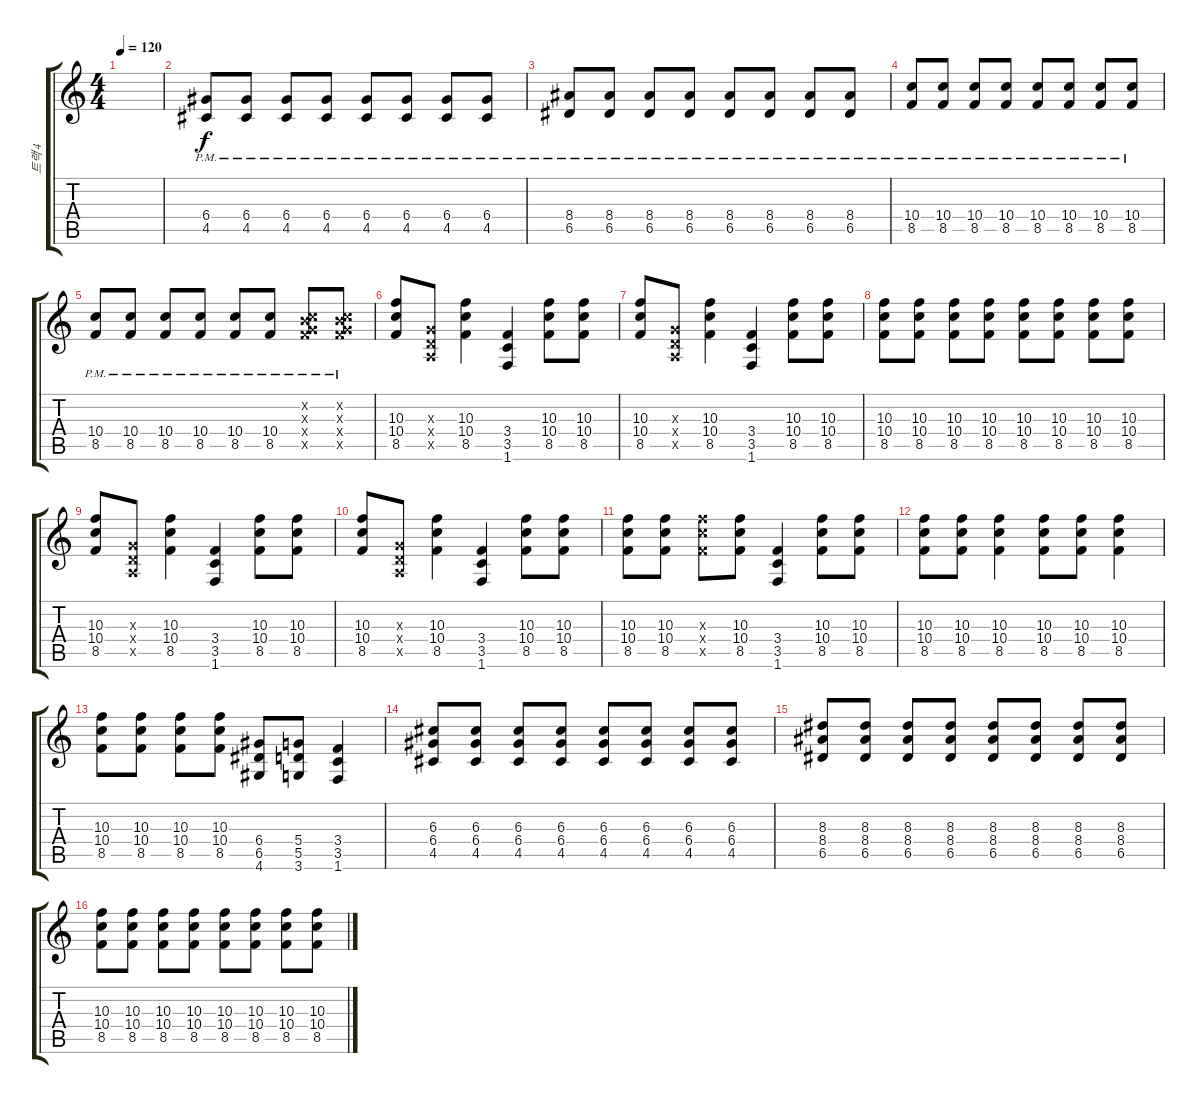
\track ("트랙 4" "트랙 4") {instrument overdrivenguitar}
\staff {score tabs}
\tuning (E4 B3 G3 D3 A2 E2) {hide}
\ts (4 4)
\tempo 120
\clef g2
\ks c
|
(6.4{pm} 4.5{pm}).8 (6.4{pm} 4.5{pm}).8 (6.4{pm} 4.5{pm}).8 (6.4{pm} 4.5{pm}).8 (6.4{pm} 4.5{pm}).8 (6.4{pm} 4.5{pm}).8 (6.4{pm} 4.5{pm}).8 (6.4{pm} 4.5{pm}).8 |
(8.4{pm} 6.5{pm}).8 (8.4{pm} 6.5{pm}).8 (8.4{pm} 6.5{pm}).8 (8.4{pm} 6.5{pm}).8 (8.4{pm} 6.5{pm}).8 (8.4{pm} 6.5{pm}).8 (8.4{pm} 6.5{pm}).8 (8.4{pm} 6.5{pm}).8 |
(10.4{pm} 8.5{pm}).8 (10.4{pm} 8.5{pm}).8 (10.4{pm} 8.5{pm}).8 (10.4{pm} 8.5{pm}).8 (10.4{pm} 8.5{pm}).8 (10.4{pm} 8.5{pm}).8 (10.4{pm} 8.5{pm}).8 (10.4{pm} 8.5{pm}).8 |
(10.4{pm} 8.5{pm}).8 (10.4{pm} 8.5{pm}).8 (10.4{pm} 8.5{pm}).8 (10.4{pm} 8.5{pm}).8 (10.4{pm} 8.5{pm}).8 (10.4{pm} 8.5{pm}).8 (0.2{x} 0.3{x} 10.4{pm x} 8.5{pm x}).8 (0.2{x} 0.3{x} 10.4{pm x} 8.5{pm x}).8 |
(10.3 10.4 8.5).8 (0.3{x} 0.4{x} 0.5{x}).8 (10.3 10.4 8.5).4 (3.4 3.5 1.6).4 (10.3 10.4 8.5).8 (10.3 10.4 8.5).8 |
(10.3 10.4 8.5).8 (0.3{x} 0.4{x} 0.5{x}).8 (10.3 10.4 8.5).4 (3.4 3.5 1.6).4 (10.3 10.4 8.5).8 (10.3 10.4 8.5).8 |
(10.3 10.4 8.5).8 (10.3 10.4 8.5).8 (10.3 10.4 8.5).8 (10.3 10.4 8.5).8 (10.3 10.4 8.5).8 (10.3 10.4 8.5).8 (10.3 10.4 8.5).8 (10.3 10.4 8.5).8 |
(10.3 10.4 8.5).8 (0.3{x} 0.4{x} 0.5{x}).8 (10.3 10.4 8.5).4 (3.4 3.5 1.6).4 (10.3 10.4 8.5).8 (10.3 10.4 8.5).8 |
(10.3 10.4 8.5).8 (0.3{x} 0.4{x} 0.5{x}).8 (10.3 10.4 8.5).4 (3.4 3.5 1.6).4 (10.3 10.4 8.5).8 (10.3 10.4 8.5).8 |
(10.3 10.4 8.5).8 (10.3 10.4 8.5).8 (10.3{x} 10.4{x} 8.5{x}).8 (10.3 10.4 8.5).8 (3.4 3.5 1.6).4 (10.3 10.4 8.5).8 (10.3 10.4 8.5).8 |
(10.3 10.4 8.5).8 (10.3 10.4 8.5).8 (10.3 10.4 8.5).4 (10.3 10.4 8.5).8 (10.3 10.4 8.5).8 (10.3 10.4 8.5).4 |
(10.3 10.4 8.5).8 (10.3 10.4 8.5).8 (10.3 10.4 8.5).8 (10.3 10.4 8.5).8 (6.4 6.5 4.6).8 (5.4 5.5 3.6).8 (3.4 3.5 1.6).4 |
(6.3 6.4 4.5).8 (6.3 6.4 4.5).8 (6.3 6.4 4.5).8 (6.3 6.4 4.5).8 (6.3 6.4 4.5).8 (6.3 6.4 4.5).8 (6.3 6.4 4.5).8 (6.3 6.4 4.5).8 |
(8.3 8.4 6.5).8 (8.3 8.4 6.5).8 (8.3 8.4 6.5).8 (8.3 8.4 6.5).8 (8.3 8.4 6.5).8 (8.3 8.4 6.5).8 (8.3 8.4 6.5).8 (8.3 8.4 6.5).8 |
(10.3 10.4 8.5).8 (10.3 10.4 8.5).8 (10.3 10.4 8.5).8 (10.3 10.4 8.5).8 (10.3 10.4 8.5).8 (10.3 10.4 8.5).8 (10.3 10.4 8.5).8 (10.3 10.4 8.5).8
